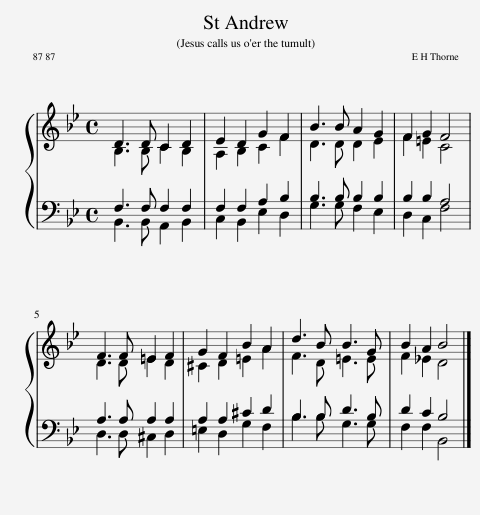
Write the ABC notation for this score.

X:1
%%score { ( 1 2 ) | ( 3 4 ) }
L:1/8
M:4/4
I:linebreak $
K:Bb
V:1 treble
V:2 treble
V:3 bass
V:4 bass
V:1
 D3 D C2 D2 | E2 D2 G2 F2 | B3 B A2 G2 | F2 G2 F4 |$ F3 F =E2 F2 | %5
 G2 F2 B2 A2 | d3 B B3 G | B2 A2 B4 |] %8
V:2
 B,3 B, C2 B,2 | A,2 B,2 C2 F2 | D3 D D2 E2 | F2 =E2 C4 |$ D3 D =E2 D2 | %5
 ^C2 D2 =E2 A2 | F3 D =E3 E | F2 _E2 D4 |] %8
V:3
 F,3 F, F,2 F,2 | F,2 F,2 A,2 B,2 | B,3 B, B,2 B,2 | B,2 B,2 A,4 |$ A,3 A, A,2 A,2 | %5
 A,2 A,2 ^C2 D2 | B,3 B, D3 B, | D2 C2 B,4 |] %8
V:4
 B,,3 B,, A,,2 B,,2 | C,2 B,,2 E,2 D,2 | G,3 G, F,2 E,2 | D,2 C,2 F,4 |$ D,3 D, ^C,2 D,2 | %5
 =E,2 D,2 G,2 F,2 | B,3 B, G,3 G, | F,2 F,2 B,,4 |] %8
